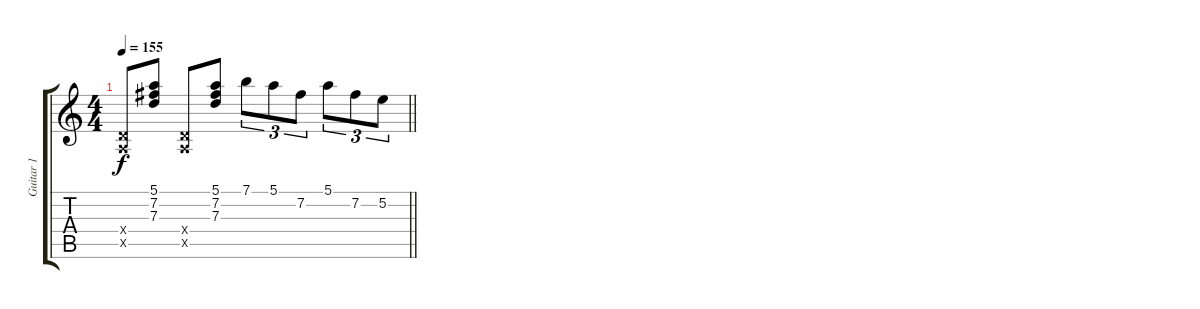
\track ("Guitar 1" "Guitar 1") {instrument distortionguitar}
\staff {score tabs}
\tuning (E4 B3 G3 D3 A2 D2) {hide}
\ts (4 4)
\tempo 155
\clef g2
\barLineRight lightlight
\ks c
(0.4{x} 0.5{x}).8{dy f} (5.1 7.2 7.3).8 (0.4{x} 0.5{x}).8 (5.1 7.2 7.3).8 7.1.8{tu (3 2)} 5.1.8{tu (3 2)} 7.2.8{tu (3 2)} 5.1.8{tu (3 2)} 7.2.8{tu (3 2)} 5.2.8{tu (3 2)}
